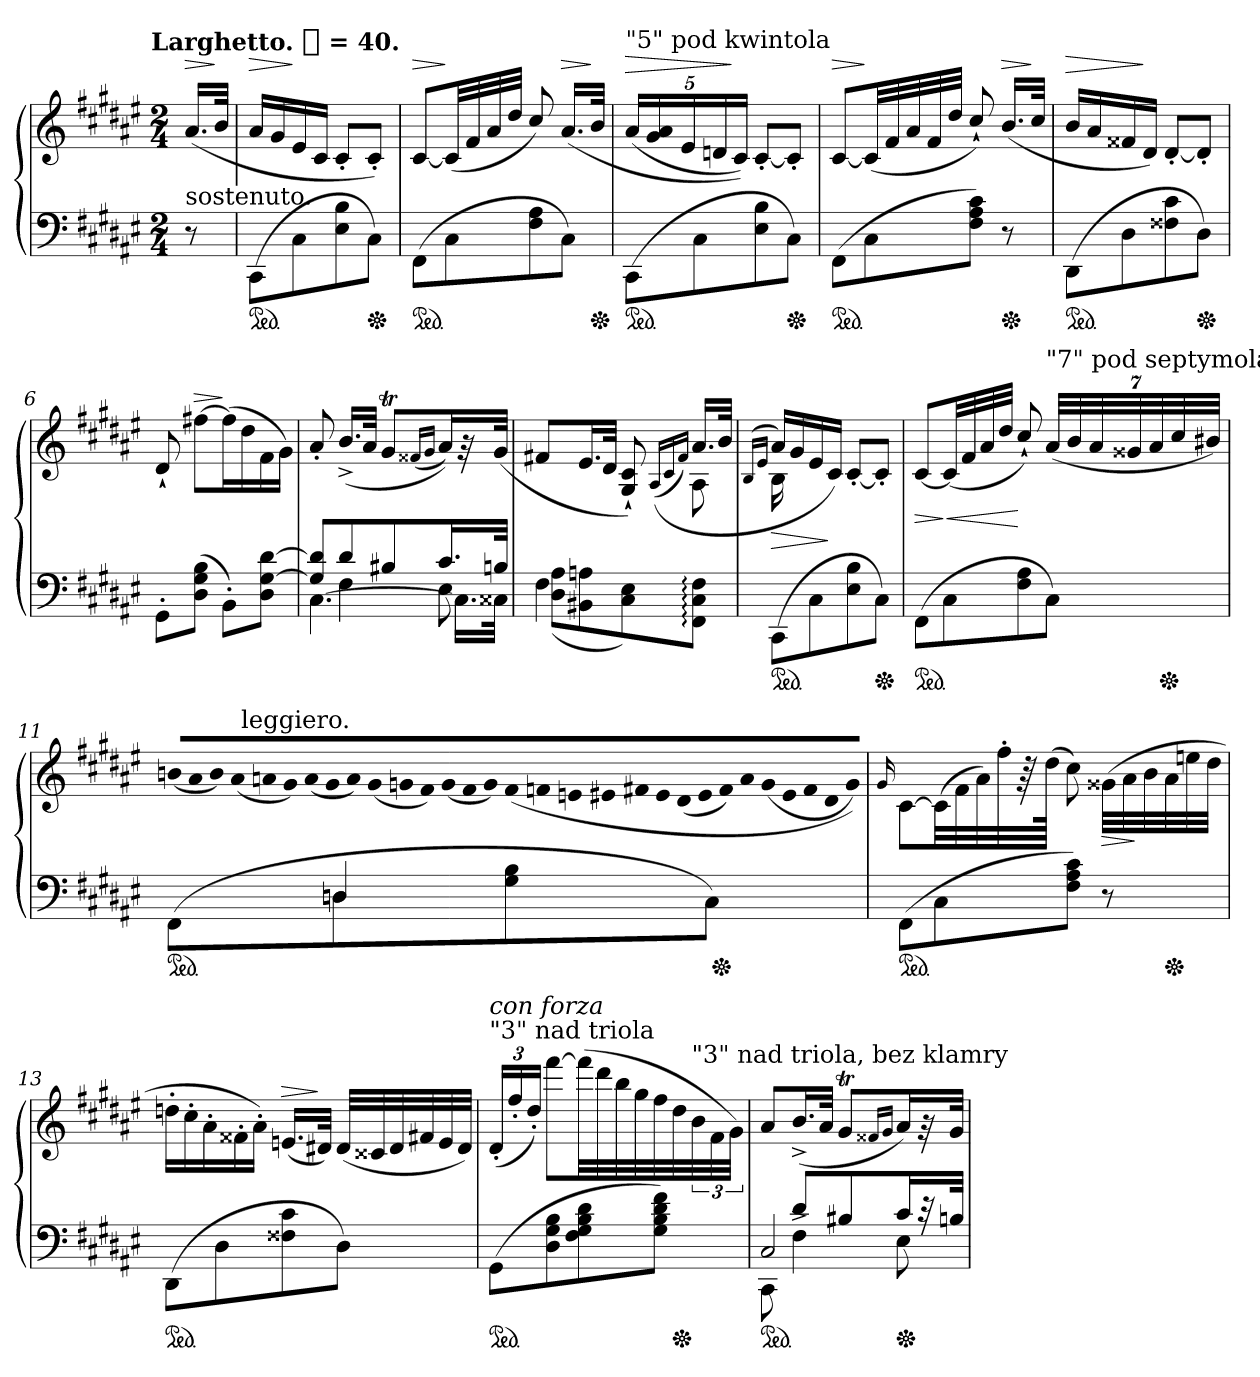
**kern	**kern	**dynam
*part1	*part1	*part1
*staff2	*staff1	*staff1/2
*clefF4	*clefG2	*
*k[f#c#g#d#a#e#]	*k[f#c#g#d#a#e#]	*
!!LO:TX:omd:t=Larghetto. [quarter] = 40.
*M2/4	*M2/4	*
*MM40	*MM40	*
=	=	=
!LO:TX:a:t=sostenuto.	!	!
!	!	!LO:HP:a
8r	(<16.a#LL	>
.	32bJJk	]
=1	=1	=1
!	!	!LO:HP:a
*ped	*	*
(>8CC#\L	16a#LL	>
.	16g#	.
8C#	16e#	]
.	16c#JJ	.
8E# 8B	8c#'L	.
*Xped	*	*
8C#J)	8c#'J)	.
=2	=2	=2
!	!	!LO:HP:a
*ped	*	*
(>8FF#\L	[8c#L	>
8C#	(<32c#LL]	]
.	32f#	.
.	32a#	.
.	32dd#JJJ	.
8F# 8A#	8cc#/)	.
!	!	!LO:HP:a
8C#J)	(<16.a#LL	>
*Xped	*	*
.	32bJJk	]
=3	=3	=3
!	!LO:TX:a:t="5" pod kwintola	!
!	!	!LO:HP:a
*ped	*	*
(>8CC#\L	(<20a#LL	>
.	20g# 20a#	.
.	20e#	.
8C#	.	.
.	20dn	.
.	20c#JJ))	]
8E# 8B	[8c#'L	.
*Xped	*	*
8C#J)	8c#'J]	.
=4	=4	=4
!	!	!LO:HP:a
*ped	*	*
(>8FF#\L	[8c#L	>
*	*Xtuplet	*
8C#	(<40c#LL]	]
.	40f#	.
.	40a#	.
.	40f#	.
.	40dd#JJJ	.
8F# 8A# 8c#J)	8cc#`/)	.
!	!	!LO:HP:a
*Xped	*	*
8r	(<16.b/LL	>
.	32cc#JJk	]
=5	=5	=5
!	!	!LO:HP:a
*ped	*	*
(>8DD#\L	16bLL	>
.	16a#	.
8D#	16f##X	.
.	16d#JJ)	]
8F##X 8c#	[8d#'L	.
*Xped	*	*
8D#J)	8d#'J]	.
=6	=6	=6
8GG#'\L	8d#`	.
!	!	!LO:HP:a
(>8D# 8G# 8BJ	[8ff#XL	>
8BB'L)	(>16ff#L]	]
.	16dd#	.
8D# [8G# [8d#J	16f#	.
.	16g#JJ)	.
=7	=7	=7
*^	*	*
*	*^	*	*
8G#] 8d#]L	8ryy	[4.C#\	8a#'	.
8d#	4F#	.	(<16.b^>LL	.
.	.	.	32a#JJk	.
8B#X	.	.	8g#TL	.
.	.	.	(<16qqf##X/LL	.
.	.	.	16qqg#/JJ	.
16.c#L	8E#	16.C#\LL]	16a#L))	.
.	.	.	32rg	.
32BnJJk	.	32C##X\JJk	(<32g#JJk	.
*	*v	*v	*	*
=8	=8	=8	=8
*	*	*^	*
4F#\	(>8D# 8A#L	8f#XL	4.ryy	.
.	8BB#X 8An	16.e#L	.	.
.	.	32d#JJk	.	.
4ryy	8C# 8E#)	8G#` 8c#`)	.	.
.	.	((>16qqA#/LL	.	.
.	.	16qqc#/	.	.
.	.	16qqf#/JJ)	.	.
.	8FF#: 8C#: 8F#:J	16.a#LL	8A#	.
.	.	32bJJk	.	.
*v	*v	*	*	*
=9	=9	=9	=9
.	(<16qqBLL	.	.
.	16qqe#/JJ	.	.
*ped	*	*	*
(>8CC#\L	16a#LL)	16B	>
.	16g#	8.ryy	.
8C#	16e#	.	.
.	16c#JJ)	.	]
8E# 8B	[8c#'L	4ryy	.
*Xped	*	*	*
8C#J)	8c#'J]	.	.
*	*v	*v	*
=10	=10	=10
*ped	*	*
(>8FF#\L	[8c#L	>
8C#	(<32c#LL]	] <
.	32f#	.
.	32a#	.
.	32dd#JJJ	.
8F# 8A#	8cc#`/)	[
*	*tuplet	*
!	!LO:TX:a:t="7" pod septymola	!
8C#J)	(<56a#LLL	.
.	56b	.
.	56a#	.
.	56g##X	.
.	56a#	.
*Xped	*	*
.	56cc#	.
.	56b#XJJJ)	.
=11	=11	=11
*^	*	*
*	*	*Xtuplet	*
!	!	!LO:N:vis=8	!
*ped	*	*	*
8ryy	(>8FF#L	(<60bn!L	.
!	!	!LO:N:vis=8	!
.	.	60a#!	.
!	!	!LO:N:vis=8	!
.	.	60b!)	.
!	!	!LO:N:vis=8	!
.	.	(<60a#!	.
!	!	!LO:TX:a:t=leggiero.	!
!	!	!LO:N:vis=8	!
.	.	60an!	.
!	!	!LO:N:vis=8	!
.	.	60g#!)	.
!	!	!LO:N:vis=8	!
.	.	(<60a!	.
!	!	!LO:N:vis=8	!
.	.	60g#!	.
4Dn	8Dn	.	.
!	!	!LO:N:vis=8	!
.	.	60a!)	.
!	!	!LO:N:vis=8	!
.	.	(<60g#!	.
!	!	!LO:N:vis=8	!
.	.	60gn!	.
!	!	!LO:N:vis=8	!
.	.	60f#!)	.
!	!	!LO:N:vis=8	!
.	.	(<60g!	.
!	!	!LO:N:vis=8	!
.	.	60f#!	.
!	!	!LO:N:vis=8	!
.	.	60g!)	.
!	!	!LO:N:vis=8	!
.	8G# 8B	(<60f#!	.
!	!	!LO:N:vis=8	!
.	.	60fn!	.
!	!	!LO:N:vis=8	!
.	.	60en!	.
!	!	!LO:N:vis=8	!
.	.	60e#X!	.
!	!	!LO:N:vis=8	!
.	.	60f#X!	.
!	!	!LO:N:vis=8	!
.	.	60e#!	.
!	!	!LO:N:vis=8	!
.	.	(<60d#!	.
!	!	!LO:N:vis=8	!
.	.	60e#!	.
8ryy	8C#J)	.	.
!	!	!LO:N:vis=8	!
*Xped	*	*	*
.	.	60f#!)	.
!	!	!LO:N:vis=8	!
.	.	60a!	.
!	!	!LO:N:vis=8	!
.	.	(<60g!	.
!	!	!LO:N:vis=8	!
.	.	60e#!	.
!	!	!LO:N:vis=8	!
.	.	60f#!	.
!	!	!LO:N:vis=8	!
.	.	60d#!	.
!	!	!LO:N:vis=8	!
.	.	60g!J))	.
*v	*v	*	*
=12	=12	=12
.	16qqg#/	.
*ped	*	*
(>8FF#\L	[8c#\L	.
8C#	(>40c#LL]	.
.	40f#	.
.	40a#)	.
.	40ff#'	.
.	80r	.
.	(>80dd#JJJk	.
8F# 8A# 8c#J)	8cc#)	.
8r	(>48g##XLLL	>
.	48a#	.
.	48b	]
*Xped	*	*
.	48a#	.
.	48een	.
.	48dd#JJJ	.
=13	=13	=13
*ped	*	*
(>8DD#\L	20ddn'\LL	.
.	20cc#'	.
.	20a#'	.
8D#	.	.
.	20f##X'	.
.	20a#'JJ)	.
!	!	!LO:HP:a
8F##X 8c#	(<16.enLL	>
.	32d#XJJk)	]
8D#J)	(<48d#LLL	.
.	48c##X	.
.	48d#	.
.	48f#X	.
.	48e	.
.	48d#JJJ)	.
=14	=14	=14
*	*tuplet	*
!	!LO:TX:a:t="3" nad triola	!
!	!LO:TX:a:i:t=con forza	!
*ped	*	*
(>8GG#L	(>24d#'LL	.
.	24ff#'	.
.	24dd#'JJ)	.
8D# 8G# 8B	[8fff#L	.
8F# 8G# 8B 8d#	(>32fff#LL]	.
.	32ddd#	.
.	32bb	.
.	32gg#	.
8G# 8B 8d# 8f#J)	32ff#	.
*Xped	*	*
.	32dd#	.
!	!LO:TX:a:t="3" nad triola, bez klamry	!
.	48b	.
.	48f#	.
.	48g#JJJ)	.
=15	=15	=15
*^	*	*
*	*^	*	*
*ped	*	*	*	*
8ryy	2C#/	8CC#\	8a#/L	.
8d#L	.	4F#^\	(<16.b^L	.
.	.	.	32a#JJk	.
8B#X	.	.	8g#T/L	.
.	.	.	16qqf##X/LL	.
.	.	.	16qqg#/JJ	.
*Xped	*	*	*	*
16c#L	.	8E#\	16a#L)	.
32rc	.	.	32rg	.
32BnJJk	.	.	32g#JJk	.
*v	*v	*v	*	*
=	=	=
*-	*-	*-
